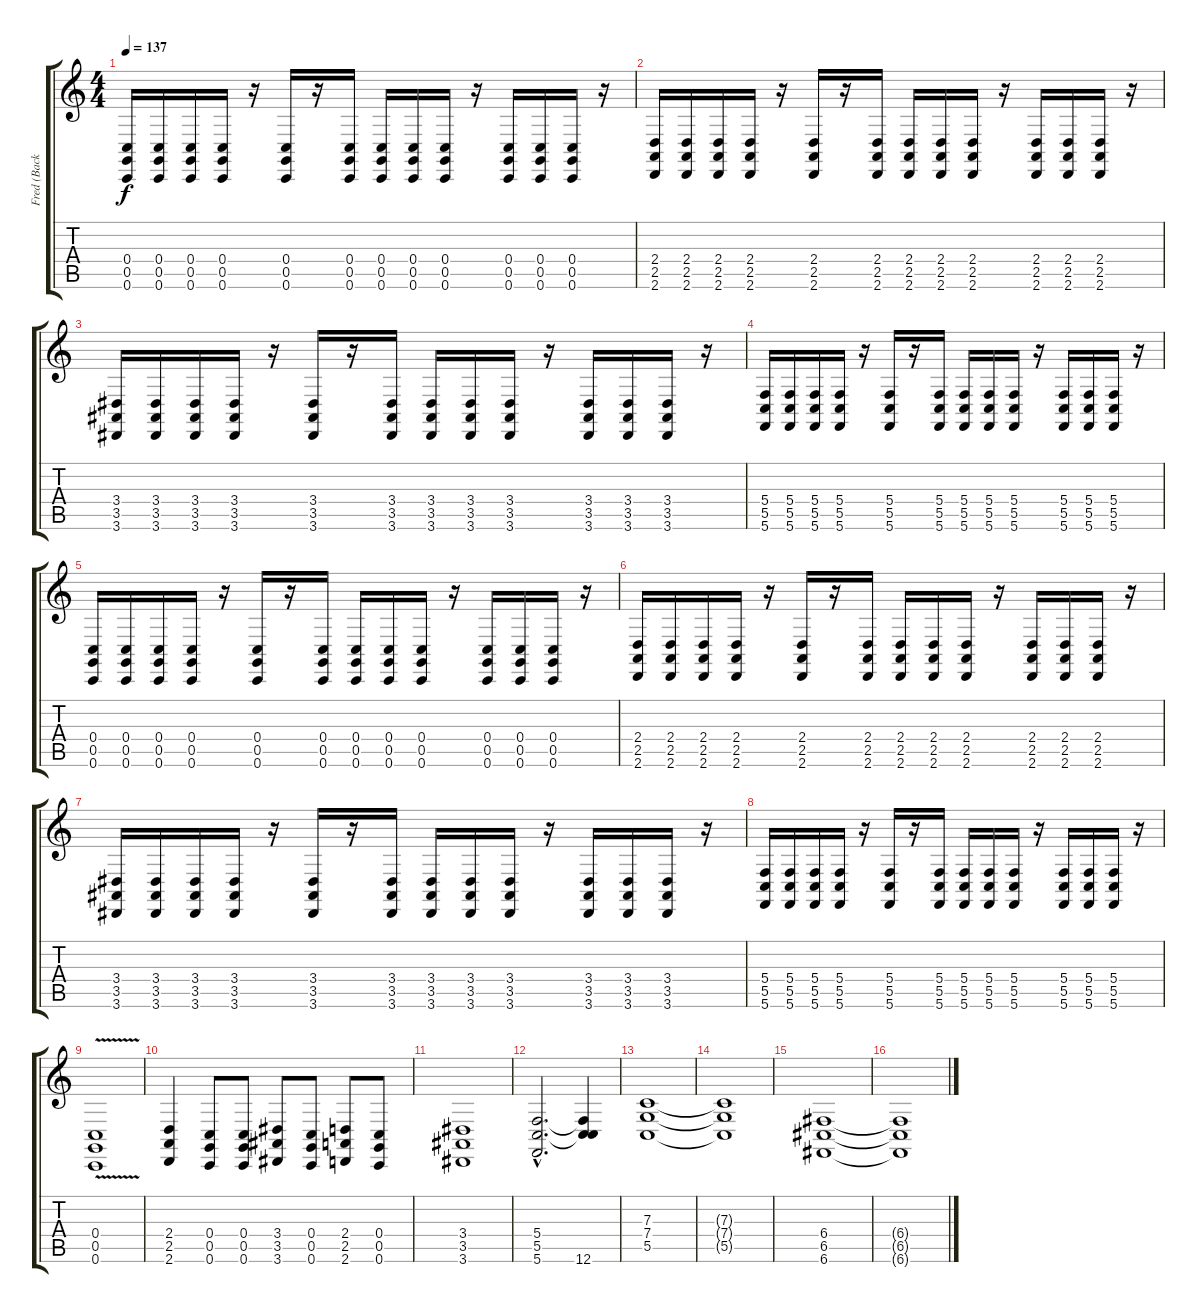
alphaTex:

\track ("Fred (Backing track)" "Fred (Back") {instrument harpsichord}
\staff {score tabs}
\tuning (D4 A3 F3 C3 G2 C2) {hide}
\ts (4 4)
\tempo 137
\clef g2
\ks c
(0.4 0.5 0.6).16{dy f} (0.4 0.5 0.6).16 (0.4 0.5 0.6).16 (0.4 0.5 0.6).16 r.16 (0.4 0.5 0.6).16 r.16 (0.4 0.5 0.6).16 (0.4 0.5 0.6).16 (0.4 0.5 0.6).16 (0.4 0.5 0.6).16 r.16 (0.4 0.5 0.6).16 (0.4 0.5 0.6).16 (0.4 0.5 0.6).16 r.16 |
(2.4 2.5 2.6).16 (2.4 2.5 2.6).16 (2.4 2.5 2.6).16 (2.4 2.5 2.6).16 r.16 (2.4 2.5 2.6).16 r.16 (2.4 2.5 2.6).16 (2.4 2.5 2.6).16 (2.4 2.5 2.6).16 (2.4 2.5 2.6).16 r.16 (2.4 2.5 2.6).16 (2.4 2.5 2.6).16 (2.4 2.5 2.6).16 r.16 |
(3.4 3.5 3.6).16 (3.4 3.5 3.6).16 (3.4 3.5 3.6).16 (3.4 3.5 3.6).16 r.16 (3.4 3.5 3.6).16 r.16 (3.4 3.5 3.6).16 (3.4 3.5 3.6).16 (3.4 3.5 3.6).16 (3.4 3.5 3.6).16 r.16 (3.4 3.5 3.6).16 (3.4 3.5 3.6).16 (3.4 3.5 3.6).16 r.16 |
(5.4 5.5 5.6).16 (5.4 5.5 5.6).16 (5.4 5.5 5.6).16 (5.4 5.5 5.6).16 r.16 (5.4 5.5 5.6).16 r.16 (5.4 5.5 5.6).16 (5.4 5.5 5.6).16 (5.4 5.5 5.6).16 (5.4 5.5 5.6).16 r.16 (5.4 5.5 5.6).16 (5.4 5.5 5.6).16 (5.4 5.5 5.6).16 r.16 |
(0.4 0.5 0.6).16 (0.4 0.5 0.6).16 (0.4 0.5 0.6).16 (0.4 0.5 0.6).16 r.16 (0.4 0.5 0.6).16 r.16 (0.4 0.5 0.6).16 (0.4 0.5 0.6).16 (0.4 0.5 0.6).16 (0.4 0.5 0.6).16 r.16 (0.4 0.5 0.6).16 (0.4 0.5 0.6).16 (0.4 0.5 0.6).16 r.16 |
(2.4 2.5 2.6).16 (2.4 2.5 2.6).16 (2.4 2.5 2.6).16 (2.4 2.5 2.6).16 r.16 (2.4 2.5 2.6).16 r.16 (2.4 2.5 2.6).16 (2.4 2.5 2.6).16 (2.4 2.5 2.6).16 (2.4 2.5 2.6).16 r.16 (2.4 2.5 2.6).16 (2.4 2.5 2.6).16 (2.4 2.5 2.6).16 r.16 |
(3.4 3.5 3.6).16 (3.4 3.5 3.6).16 (3.4 3.5 3.6).16 (3.4 3.5 3.6).16 r.16 (3.4 3.5 3.6).16 r.16 (3.4 3.5 3.6).16 (3.4 3.5 3.6).16 (3.4 3.5 3.6).16 (3.4 3.5 3.6).16 r.16 (3.4 3.5 3.6).16 (3.4 3.5 3.6).16 (3.4 3.5 3.6).16 r.16 |
(5.4 5.5 5.6).16 (5.4 5.5 5.6).16 (5.4 5.5 5.6).16 (5.4 5.5 5.6).16 r.16 (5.4 5.5 5.6).16 r.16 (5.4 5.5 5.6).16 (5.4 5.5 5.6).16 (5.4 5.5 5.6).16 (5.4 5.5 5.6).16 r.16 (5.4 5.5 5.6).16 (5.4 5.5 5.6).16 (5.4 5.5 5.6).16 r.16 |
(0.4{v} 0.5{v} 0.6{v}).1 |
(2.4 2.5 2.6).4 (0.4 0.5 0.6).8 (0.4 0.5 0.6).8 (3.4 3.5 3.6).8 (0.4 0.5 0.6).8 (2.4 2.5 2.6).8 (0.4 0.5 0.6).8 |
(3.4 3.5 3.6).1 |
(5.4{hac} 5.5{hac} 5.6{hac}).2{d} (5.4{t} 5.5{t} 12.6).4 |
(7.3 7.4 5.5).1 |
(7.3{t} 7.4{t} 5.5{t}).1 |
(6.4 6.5 6.6).1 |
(6.4{t} 6.5{t} 6.6{t}).1
